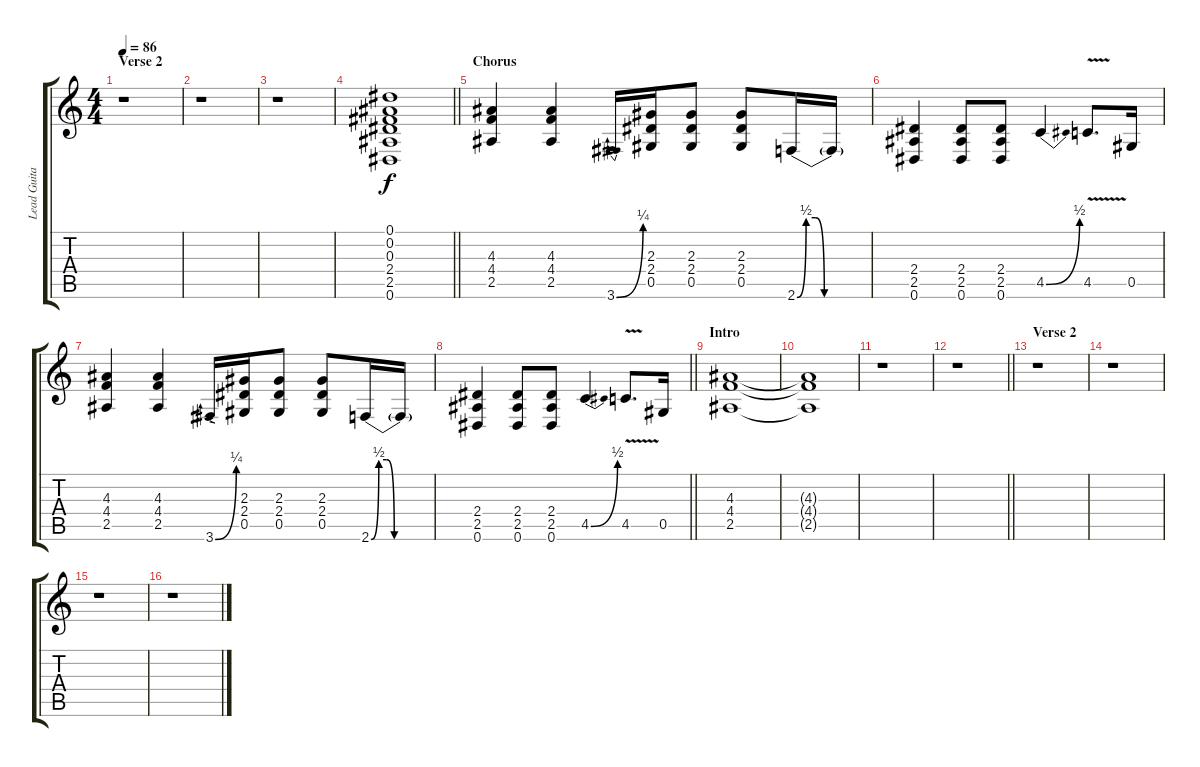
\track ("Lead Guitar" "Lead Guita") {instrument distortionguitar}
\staff {score tabs}
\tuning (Eb4 Bb3 Gb3 Db3 Ab2 Eb2) {hide}
\ts (4 4)
\section ("" "Verse 2")
\tempo 86
\clef g2
\ks c
r.1{dy f} |
r.1 |
r.1 |
\barLineRight lightlight
(0.1 0.2 0.3 2.4 2.5 0.6).1 |
\section ("" "Chorus")
(4.3 4.4 2.5).4 (4.3 4.4 2.5).4 3.6{be (bend 0 0 60 1)}.16 (2.3 2.4 0.5).16 (2.3 2.4 0.5).8 (2.3 2.4 0.5).8 2.6{be (custom 0 0 15 2 30 2 45 0 60 0)}.16 2.6{be (hold 0 0 60 0) t}.16 |
(2.4 2.5 0.6).4 (2.4 2.5 0.6).8 (2.4 2.5 0.6).8 4.5{be (bend 0 0 60 2)}.4 4.5{v}.8{d} 0.5.16 |
(4.3 4.4 2.5).4 (4.3 4.4 2.5).4 3.6{be (bend 0 0 60 1)}.16 (2.3 2.4 0.5).16 (2.3 2.4 0.5).8 (2.3 2.4 0.5).8 2.6{be (custom 0 0 15 2 30 2 45 0 60 0)}.16 2.6{be (hold 0 0 60 0) t}.16 |
\barLineRight lightlight
(2.4 2.5 0.6).4 (2.4 2.5 0.6).8 (2.4 2.5 0.6).8 4.5{be (bend 0 0 60 2)}.4 4.5{v}.8{d} 0.5.16 |
\section ("" "Intro")
(4.3 4.4 2.5).1 |
(4.3{t} 4.4{t} 2.5{t}).1 |
r.1 |
\barLineRight lightlight
r.1 |
\section ("" "Verse 2")
r.1 |
r.1 |
r.1 |
r.1
